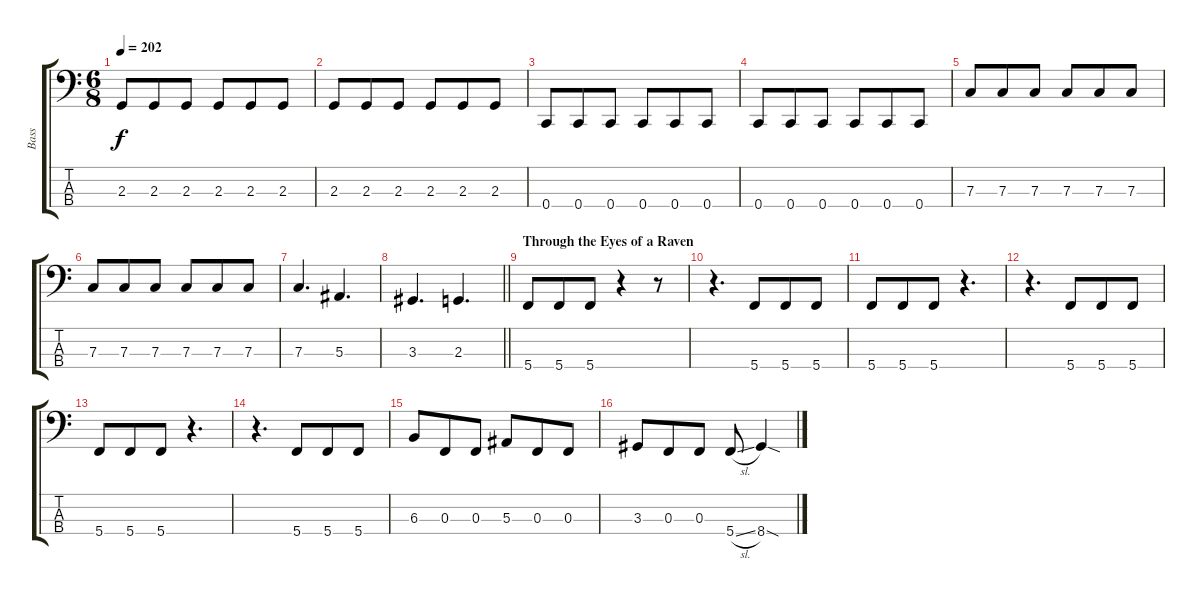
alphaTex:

\track ("Bass" "Bass") {instrument electricbasspick}
\staff {score tabs}
\tuning (Eb2 Bb1 F1 C1) {hide}
\ts (6 8)
\tempo 202
\clef f4
\ks c
2.3.8{dy f} 2.3.8 2.3.8 2.3.8 2.3.8 2.3.8 |
2.3.8 2.3.8 2.3.8 2.3.8 2.3.8 2.3.8 |
0.4.8 0.4.8 0.4.8 0.4.8 0.4.8 0.4.8 |
0.4.8 0.4.8 0.4.8 0.4.8 0.4.8 0.4.8 |
7.3.8 7.3.8 7.3.8 7.3.8 7.3.8 7.3.8 |
7.3.8 7.3.8 7.3.8 7.3.8 7.3.8 7.3.8 |
7.3.4{d} 5.3.4{d} |
\barLineRight lightlight
3.3.4{d} 2.3.4{d} |
\section ("" "Through the Eyes of a Raven")
5.4.8 5.4.8 5.4.8 r.4 r.8 |
r.4{d} 5.4.8 5.4.8 5.4.8 |
5.4.8 5.4.8 5.4.8 r.4{d} |
r.4{d} 5.4.8 5.4.8 5.4.8 |
5.4.8 5.4.8 5.4.8 r.4{d} |
r.4{d} 5.4.8 5.4.8 5.4.8 |
6.3.8 0.3.8 0.3.8 5.3.8 0.3.8 0.3.8 |
3.3.8 0.3.8 0.3.8 5.4{sl}.8 8.4{sod}.4
